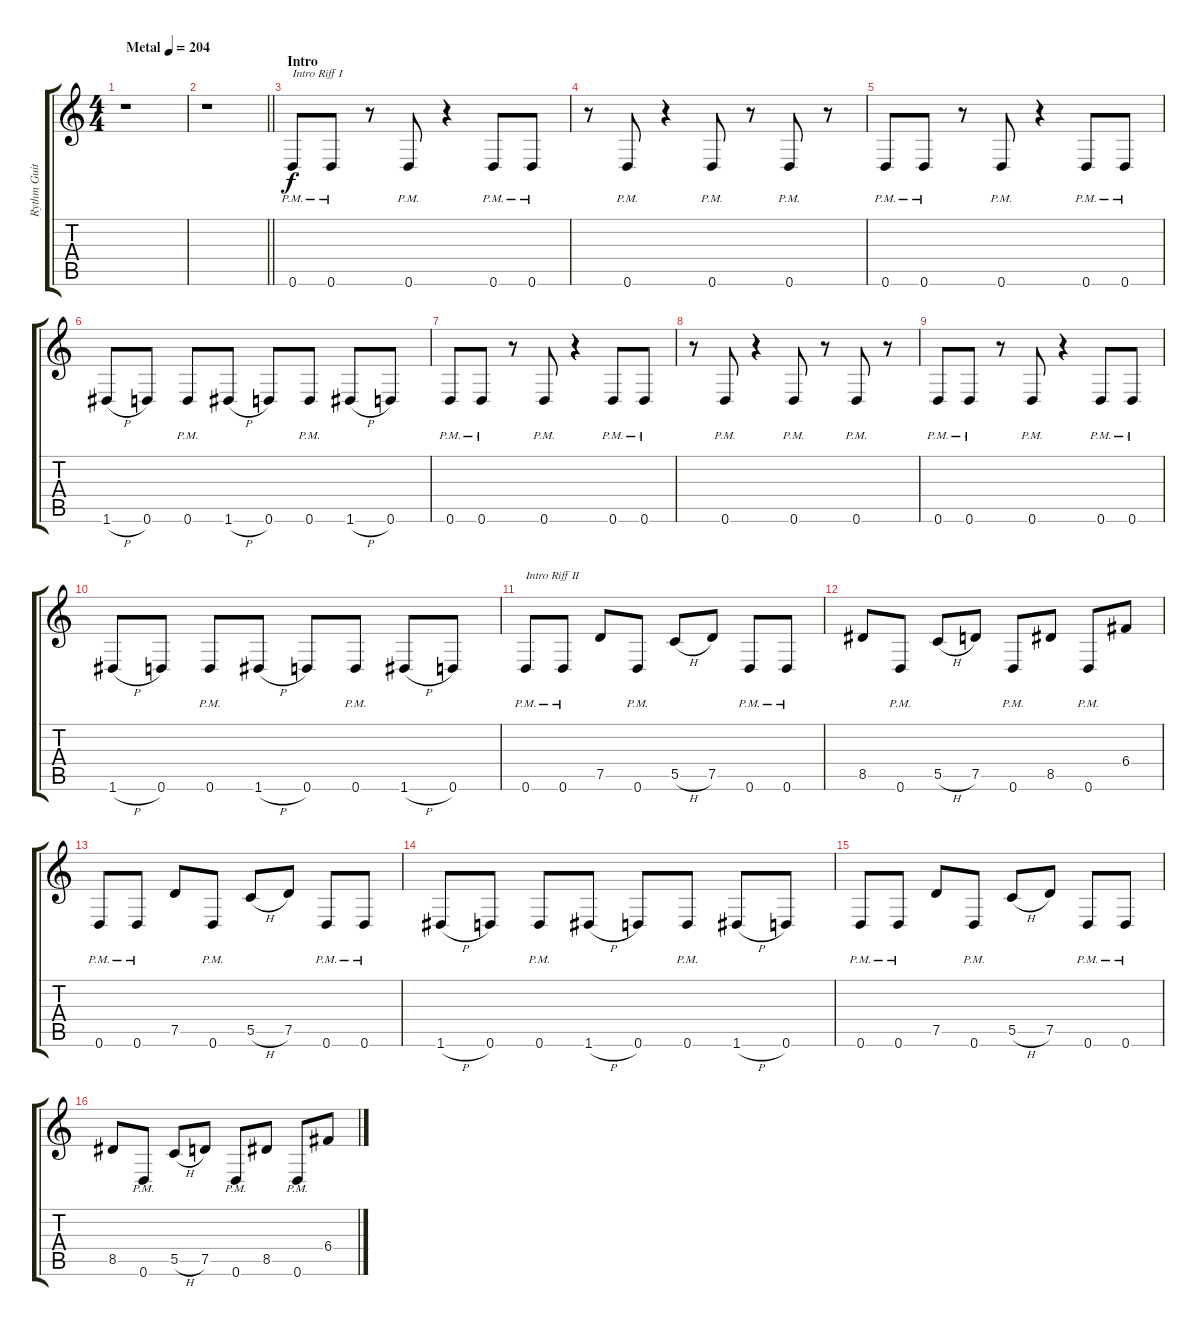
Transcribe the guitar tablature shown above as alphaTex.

\track ("Rythm Guitar I" "Rythm Guit") {instrument distortionguitar}
\staff {score tabs}
\tuning (D4 A3 F3 C3 G2 D2) {hide}
\ts (4 4)
\tempo (204 "Metal")
\clef g2
\ks c
r.1{dy f instrument distortionguitar} |
\barLineRight lightlight
r.1 |
\section ("" "Intro")
0.6{pm}.8{txt "Intro Riff I"} 0.6{pm}.8 r.8 0.6{pm}.8 r.4 0.6{pm}.8 0.6{pm}.8 |
r.8 0.6{pm}.8 r.4 0.6{pm}.8 r.8 0.6{pm}.8 r.8 |
0.6{pm}.8 0.6{pm}.8 r.8 0.6{pm}.8 r.4 0.6{pm}.8 0.6{pm}.8 |
1.6{h}.8 0.6.8 0.6{pm}.8 1.6{h}.8 0.6.8 0.6{pm}.8 1.6{h}.8 0.6.8 |
0.6{pm}.8 0.6{pm}.8 r.8 0.6{pm}.8 r.4 0.6{pm}.8 0.6{pm}.8 |
r.8 0.6{pm}.8 r.4 0.6{pm}.8 r.8 0.6{pm}.8 r.8 |
0.6{pm}.8 0.6{pm}.8 r.8 0.6{pm}.8 r.4 0.6{pm}.8 0.6{pm}.8 |
1.6{h}.8 0.6.8 0.6{pm}.8 1.6{h}.8 0.6.8 0.6{pm}.8 1.6{h}.8 0.6.8 |
0.6{pm}.8{txt "Intro Riff II"} 0.6{pm}.8 7.5.8 0.6{pm}.8 5.5{h}.8 7.5.8 0.6{pm}.8 0.6{pm}.8 |
8.5.8 0.6{pm}.8 5.5{h}.8 7.5.8 0.6{pm}.8 8.5.8 0.6{pm}.8 6.4.8 |
0.6{pm}.8 0.6{pm}.8 7.5.8 0.6{pm}.8 5.5{h}.8 7.5.8 0.6{pm}.8 0.6{pm}.8 |
1.6{h}.8 0.6.8 0.6{pm}.8 1.6{h}.8 0.6.8 0.6{pm}.8 1.6{h}.8 0.6.8 |
0.6{pm}.8 0.6{pm}.8 7.5.8 0.6{pm}.8 5.5{h}.8 7.5.8 0.6{pm}.8 0.6{pm}.8 |
8.5.8 0.6{pm}.8 5.5{h}.8 7.5.8 0.6{pm}.8 8.5.8 0.6{pm}.8 6.4.8
